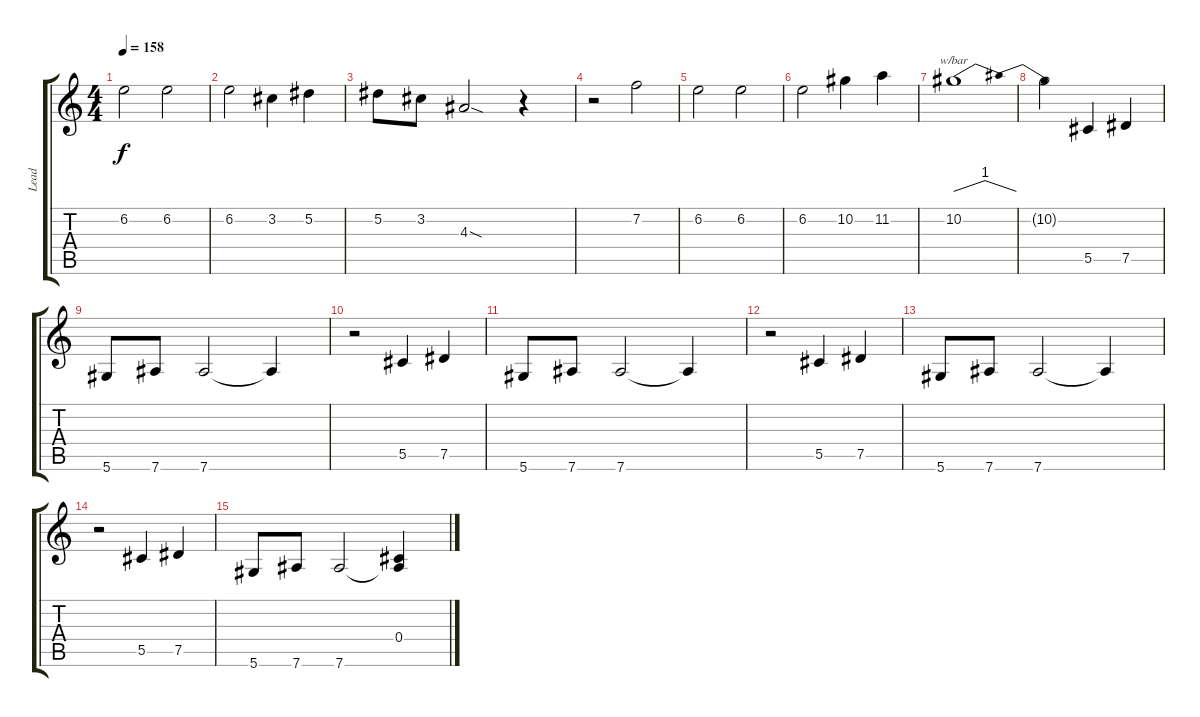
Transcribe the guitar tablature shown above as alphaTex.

\track ("Lead" "Lead") {instrument overdrivenguitar}
\staff {score tabs}
\tuning (Eb4 Bb3 Gb3 Db3 Ab2 Eb2) {hide}
\ts (4 4)
\tempo 158
\clef g2
\ks c
6.2.2{dy f} 6.2.2 |
6.2.2 3.2.4 5.2.4 |
5.2.8 3.2.8 4.3{sod}.2 r.4 |
r.2 7.2.2 |
6.2.2 6.2.2 |
6.2.2 10.2.4 11.2.4 |
10.2.1{tbe (dip default 0 0 14 4 30 4 60 0)} |
10.2{t}.2 5.5.4 7.5.4 |
5.6.8 7.6.8 7.6.2 7.6{t}.4 |
r.2 5.5.4 7.5.4 |
5.6.8 7.6.8 7.6.2 7.6{t}.4 |
r.2 5.5.4 7.5.4 |
5.6.8 7.6.8 7.6.2 7.6{t}.4 |
r.2 5.5.4 7.5.4 |
5.6.8 7.6.8 7.6.2 (0.4 7.6{t}).4
